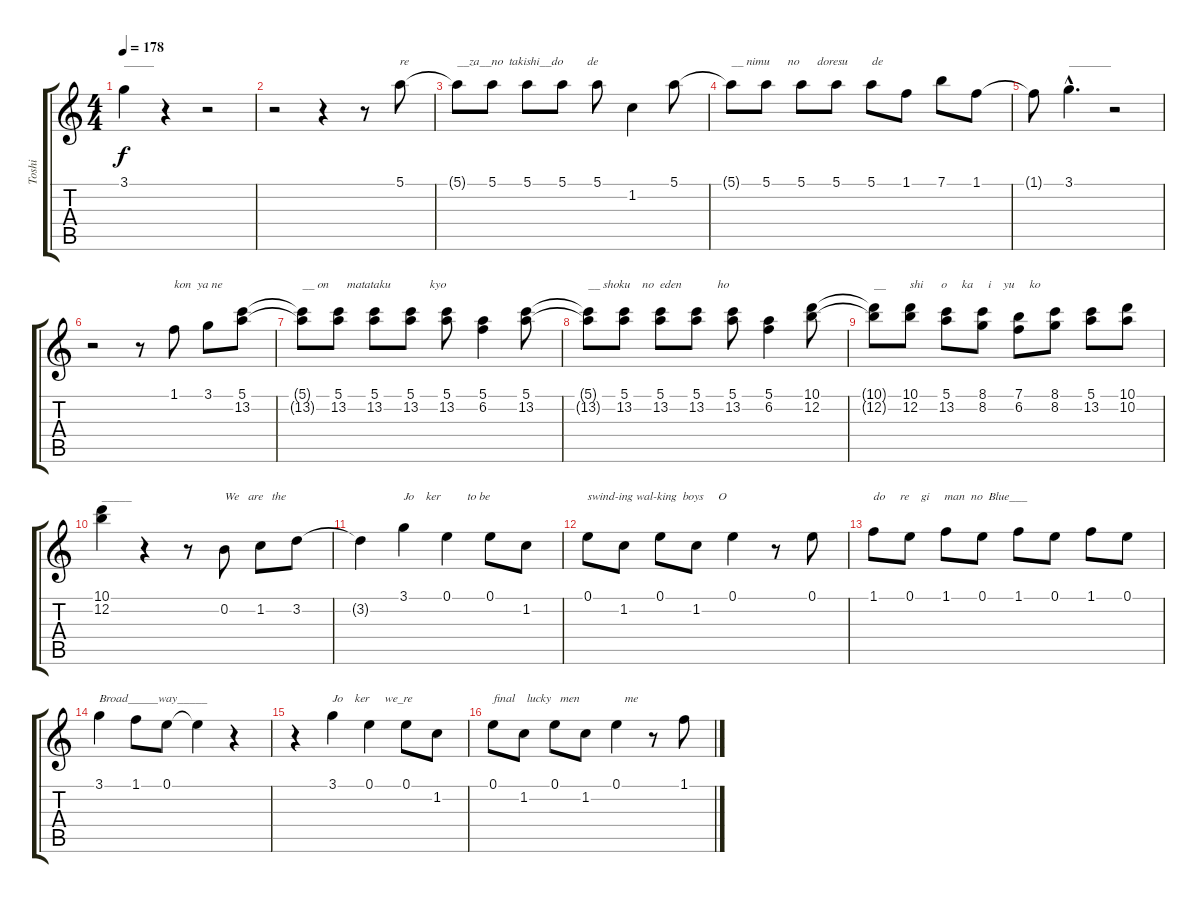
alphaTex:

\track ("Toshi" "Toshi") {instrument overdrivenguitar}
\staff {score tabs}
\tuning (E4 B3 G3 D3 A2 E2) {hide}
\ts (4 4)
\tempo 178
\clef g2
\ks c
3.1{t}.4{txt "_____" dy f} r.4 r.2 |
r.2 r.4 r.8 5.1.8{txt "re"} |
5.1{t}.8{txt "__za__no  takishi__do        de"} 5.1.8 5.1.8 5.1.8 5.1.8 1.2.4 5.1.8 |
5.1{t}.8{txt "__ nimu      no      doresu        de"} 5.1.8 5.1.8 5.1.8 5.1.8 1.1.8 7.1.8 1.1.8 |
1.1{t}.8 3.1{hac}.4{d txt "_______"} r.2 |
r.2 r.8 1.1.8{txt "kon  ya ne"} 3.1.8 (5.1 13.2).8 |
(5.1{t} 13.2{t}).8{txt "__ on      matataku             kyo"} (5.1 13.2).8 (5.1 13.2).8 (5.1 13.2).8 (5.1 13.2).8 (5.1 6.2).4 (5.1 13.2).8 |
(5.1{t} 13.2{t}).8{txt "__ shoku    no  eden            ho"} (5.1 13.2).8 (5.1 13.2).8 (5.1 13.2).8 (5.1 13.2).8 (5.1 6.2).4 (10.1 12.2).8 |
(10.1{t} 12.2{t}).8{txt "__        shi      o     ka     i    yu     ko"} (10.1 12.2).8 (5.1 13.2).8 (8.1 8.2).8 (7.1 6.2).8 (8.1 8.2).8 (5.1 13.2).8 (10.1 10.2).8 |
(10.1 12.2).4{txt "_____"} r.4 r.8 0.2.8{txt "We   are   the"} 1.2.8 3.2.8 |
3.2{t}.4 3.1.4{txt "Jo    ker         to be "} 0.1.4 0.1.8 1.2.8 |
0.1.8{txt "swind-ing wal-king  boys     O"} 1.2.8 0.1.8 1.2.8 0.1.4 r.8 0.1.8 |
1.1.8{txt "do     re    gi     man  no  Blue___"} 0.1.8 1.1.8 0.1.8 1.1.8 0.1.8 1.1.8 0.1.8 |
3.1.4{txt "Broad_____way_____"} 1.1.8 0.1.8 0.1{t}.4 r.4 |
r.4 3.1.4{txt "Jo    ker     we_re"} 0.1.4 0.1.8 1.2.8 |
0.1.8{txt "final    lucky   men               me"} 1.2.8 0.1.8 1.2.8 0.1.4 r.8 1.1.8
